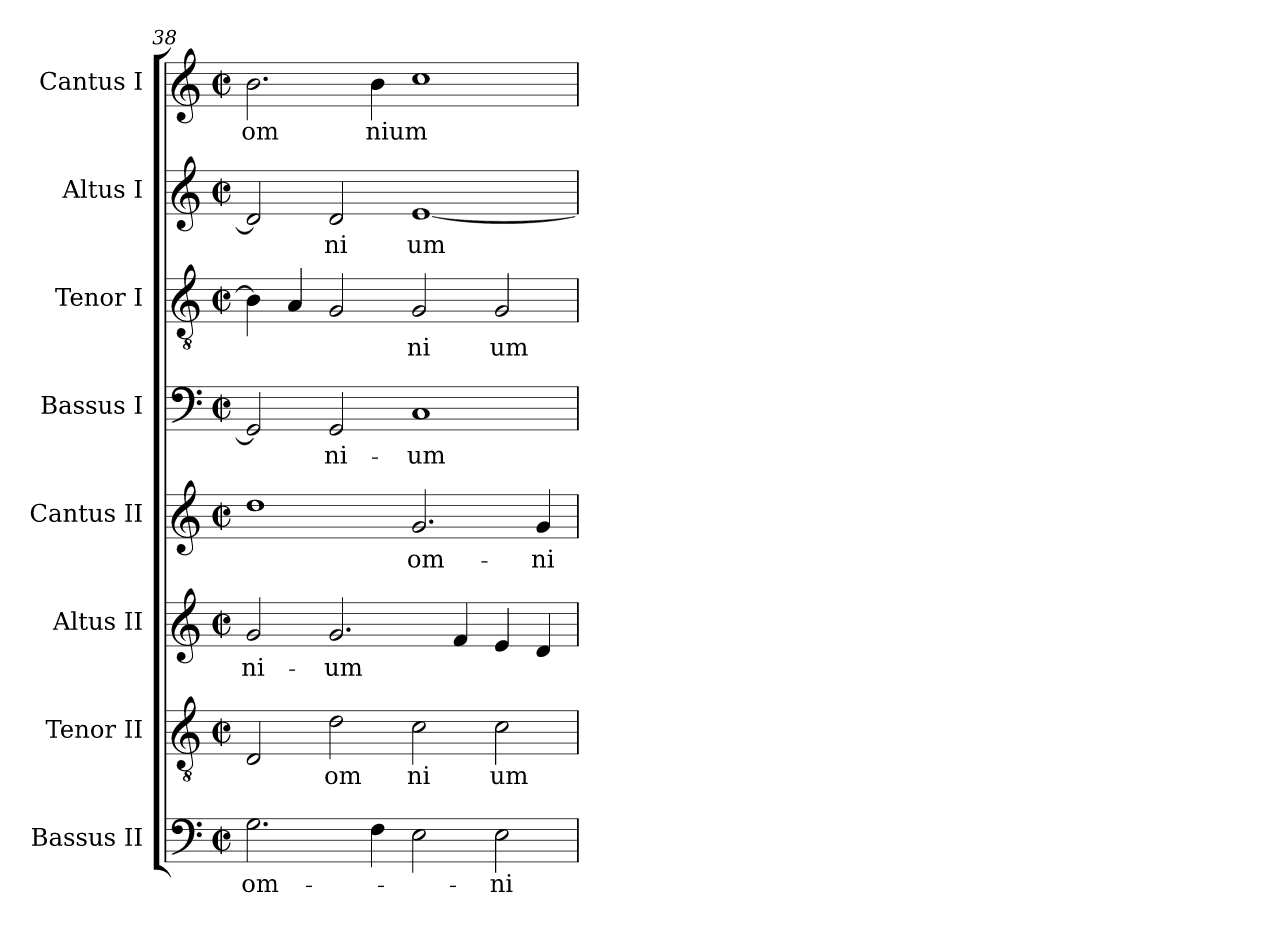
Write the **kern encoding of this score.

**kern	**text	**kern	**text	**kern	**text	**kern	**text	**kern	**text	**kern	**text	**kern	**text	**kern	**text
*part8	*part8	*part7	*part7	*part6	*part6	*part5	*part5	*part4	*part4	*part3	*part3	*part2	*part2	*part1	*part1
*staff8	*staff8	*staff7	*staff7	*staff6	*staff6	*staff5	*staff5	*staff4	*staff4	*staff3	*staff3	*staff2	*staff2	*staff1	*staff1
*I"Bassus II	*	*I"Tenor II	*	*I"Altus II	*	*I"Cantus II	*	*I"Bassus I	*	*I"Tenor I	*	*I"Altus I	*	*I"Cantus I	*
*clefF4	*	*clefGv2	*	*clefG2	*	*clefG2	*	*clefF4	*	*clefGv2	*	*clefG2	*	*clefG2	*
*M2/2	*	*M2/2	*	*M2/2	*	*M2/2	*	*M2/2	*	*M2/2	*	*M2/2	*	*M2/2	*
*met(c|)	*	*met(c|)	*	*met(c|)	*	*met(c|)	*	*met(c|)	*	*met(c|)	*	*met(c|)	*	*met(c|)	*
=38	=38	=38	=38	=38	=38	=38	=38	=38	=38	=38	=38	=38	=38	=38	=38
!	!LO:LY:b	!	!	!	!LO:LY:b:cj	!	!	!	!	!	!	!	!	!	!LO:LY:b:cj
2.G\	om-	2D/	.	2g/	-ni-	1dd	.	2GG/]	.	4B\]	.	2d/]	.	2.b\	om
.	.	.	.	.	.	.	.	.	.	4A/	.	.	.	.	.
!	!	!	!LO:LY:b:cj	!	!LO:LY:b	!	!	!	!LO:LY:b:cj	!	!	!	!LO:LY:b:cj	!	!
.	.	2d\	om	2.g/	-um	.	.	2GG/	-ni-	2G/	.	2d/	ni	.	.
!	!	!	!	!	!	!	!	!	!	!	!	!	!	!	!LO:LY:b
4F\	.	.	.	.	.	.	.	.	.	.	.	.	.	4b\	nium
!	!	!	!LO:LY:b:cj	!	!	!	!LO:LY:b:cj	!	!LO:LY:b:cj	!	!LO:LY:b:cj	!	!LO:LY:b:cj	!	!
2E\	.	2c\	ni	.	.	2.g/	om-	1C	-um	2G/	ni	[>1e	um	1cc	.
.	.	.	.	4f/	.	.	.	.	.	.	.	.	.	.	.
!	!LO:LY:b:cj	!	!LO:LY:b:cj	!	!	!	!	!	!	!	!LO:LY:b:cj	!	!	!	!
2E\	-ni-	2c\	um	4e/	.	.	.	.	.	2G/	um	.	.	.	.
!	!	!	!	!	!	!	!LO:LY:b:cj	!	!	!	!	!	!	!	!
.	.	.	.	4d/	.	4g/	-ni-	.	.	.	.	.	.	.	.
=	=	=	=	=	=	=	=	=	=	=	=	=	=	=	=
*-	*-	*-	*-	*-	*-	*-	*-	*-	*-	*-	*-	*-	*-	*-	*-
